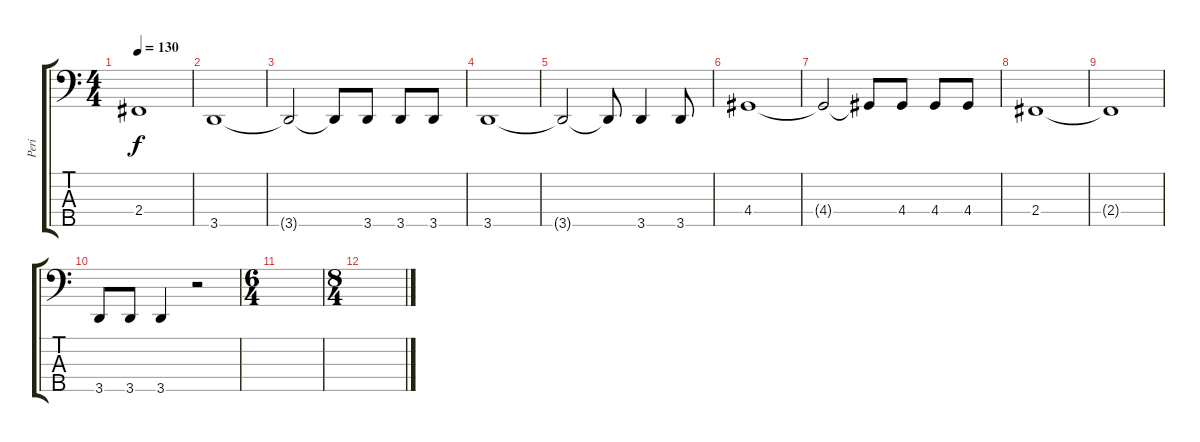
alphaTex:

\track ("Peri" "Peri") {instrument electricbassfinger}
\staff {score tabs}
\tuning (G2 D2 A1 E1 B0) {hide}
\ts (4 4)
\tempo 130
\clef f4
\ks c
2.4{t}.1{dy f} |
3.5.1 |
3.5{t}.2 3.5{t}.8 3.5.8 3.5.8 3.5.8 |
3.5.1 |
3.5{t}.2 3.5{t}.8 3.5.4 3.5.8 |
4.4.1 |
4.4{t}.2 4.4{t}.8 4.4.8 4.4.8 4.4.8 |
2.4.1 |
2.4{t}.1 |
3.5.8 3.5.8 3.5.4 r.2 |
\ts (6 4)
|
\ts (8 4)
